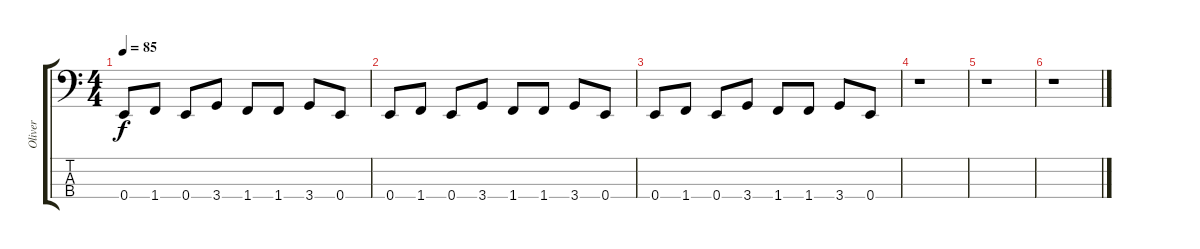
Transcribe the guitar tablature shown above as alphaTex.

\track ("Oliver" "Oliver") {instrument electricbasspick}
\staff {score tabs}
\tuning (G2 D2 A1 E1) {hide}
\ts (4 4)
\tempo 85
\clef f4
\ks c
0.4.8{dy f} 1.4.8 0.4.8 3.4.8 1.4.8 1.4.8 3.4.8 0.4.8 |
0.4.8 1.4.8 0.4.8 3.4.8 1.4.8 1.4.8 3.4.8 0.4.8 |
0.4.8 1.4.8 0.4.8 3.4.8 1.4.8 1.4.8 3.4.8 0.4.8 |
r.1 |
r.1 |
r.1
